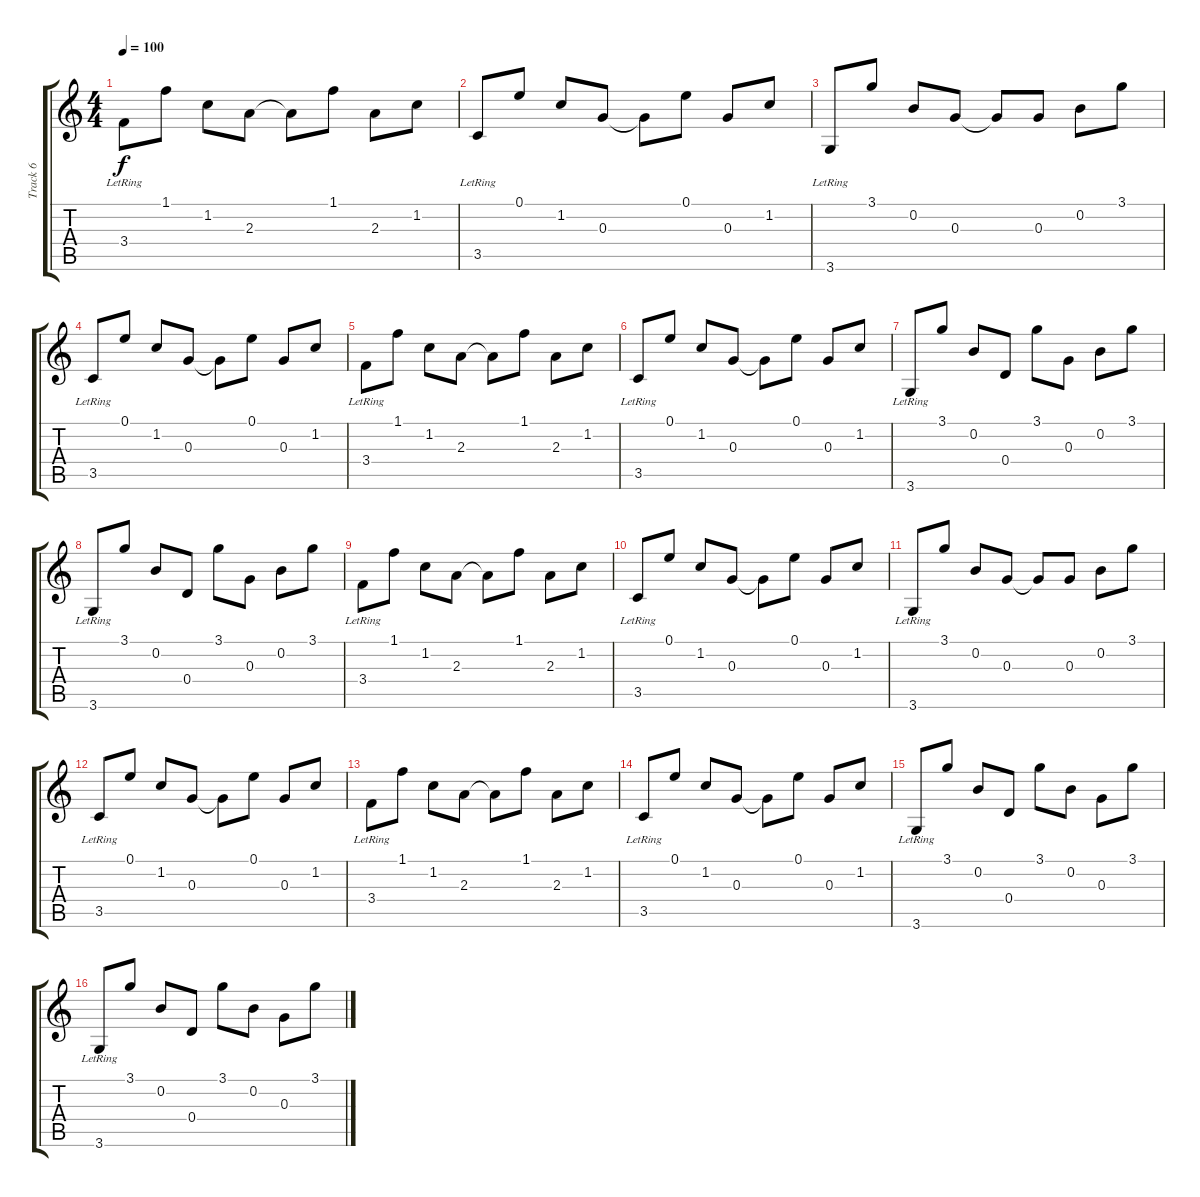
\track ("Track 6" "Track 6") {instrument electricguitarjazz}
\staff {score tabs}
\tuning (E4 B3 G3 D3 A2 E2) {hide}
\ts (4 4)
\tempo 100
\clef g2
\ks c
3.4{lr}.8{dy f} 1.1.8 1.2.8 2.3.8 2.3{t}.8 1.1.8 2.3.8 1.2.8 |
3.5{lr}.8 0.1.8 1.2.8 0.3.8 0.3{t}.8 0.1.8 0.3.8 1.2.8 |
3.6{lr}.8 3.1.8 0.2.8 0.3.8 0.3{t}.8 0.3.8 0.2.8 3.1.8 |
3.5{lr}.8 0.1.8 1.2.8 0.3.8 0.3{t}.8 0.1.8 0.3.8 1.2.8 |
3.4{lr}.8 1.1.8 1.2.8 2.3.8 2.3{t}.8 1.1.8 2.3.8 1.2.8 |
3.5{lr}.8 0.1.8 1.2.8 0.3.8 0.3{t}.8 0.1.8 0.3.8 1.2.8 |
3.6{lr}.8 3.1.8 0.2.8 0.4.8 3.1.8 0.3.8 0.2.8 3.1.8 |
3.6{lr}.8 3.1.8 0.2.8 0.4.8 3.1.8 0.3.8 0.2.8 3.1.8 |
3.4{lr}.8 1.1.8 1.2.8 2.3.8 2.3{t}.8 1.1.8 2.3.8 1.2.8 |
3.5{lr}.8 0.1.8 1.2.8 0.3.8 0.3{t}.8 0.1.8 0.3.8 1.2.8 |
3.6{lr}.8 3.1.8 0.2.8 0.3.8 0.3{t}.8 0.3.8 0.2.8 3.1.8 |
3.5{lr}.8 0.1.8 1.2.8 0.3.8 0.3{t}.8 0.1.8 0.3.8 1.2.8 |
3.4{lr}.8 1.1.8 1.2.8 2.3.8 2.3{t}.8 1.1.8 2.3.8 1.2.8 |
3.5{lr}.8 0.1.8 1.2.8 0.3.8 0.3{t}.8 0.1.8 0.3.8 1.2.8 |
3.6{lr}.8 3.1.8 0.2.8 0.4.8 3.1.8 0.2.8 0.3.8 3.1.8 |
3.6{lr}.8 3.1.8 0.2.8 0.4.8 3.1.8 0.2.8 0.3.8 3.1.8
